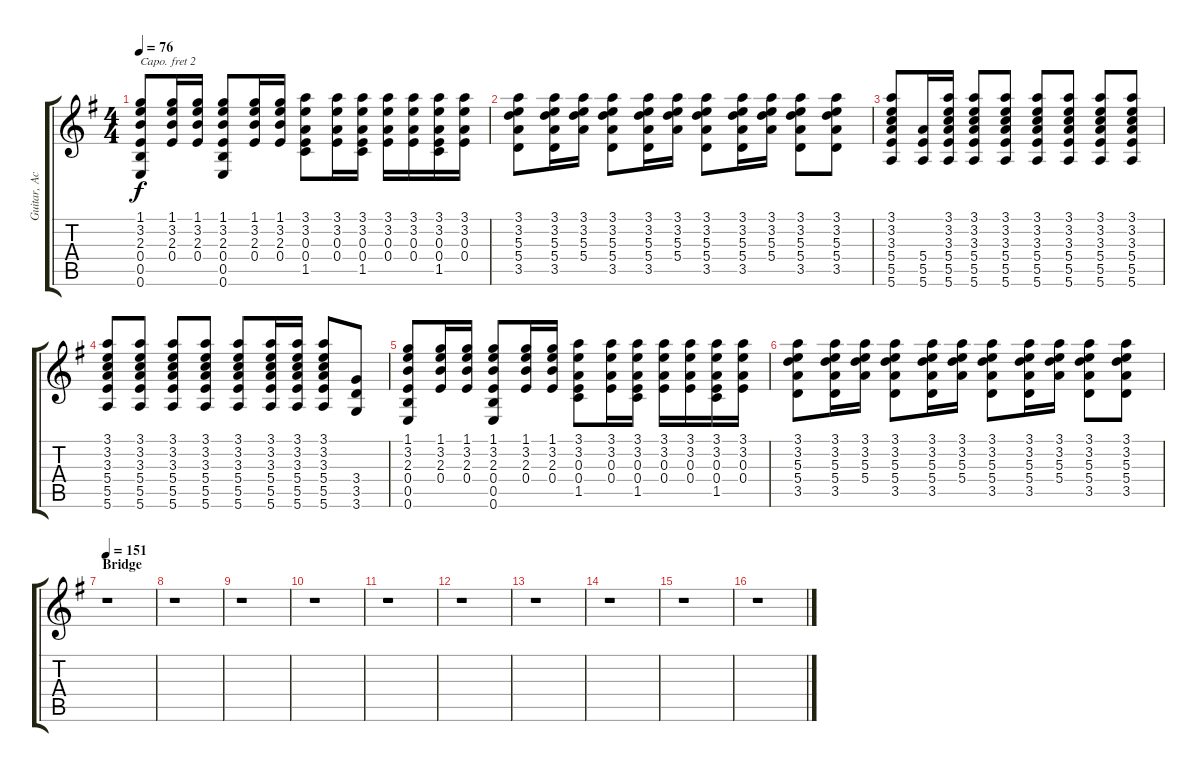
\track ("Guitar, Acoustic" "Guitar, Ac") {mute instrument acousticguitarsteel}
\staff {score tabs}
\capo 2
\tuning (E4 B3 G3 D3 A2 D2) {hide}
\ts (4 4)
\tempo 76
\clef g2
\ks eminor
(1.1 3.2 2.3 0.4 0.5 0.6).8{dy f} (1.1 3.2 2.3 0.4).16 (1.1 3.2 2.3 0.4).16 (1.1 3.2 2.3 0.4 0.5 0.6).8 (1.1 3.2 2.3 0.4).16 (1.1 3.2 2.3 0.4).16 (3.1 3.2 0.3 0.4 1.5).8 (3.1 3.2 0.3 0.4).16 (3.1 3.2 0.3 0.4 1.5).16 (3.1 3.2 0.3 0.4).16 (3.1 3.2 0.3 0.4).16 (3.1 3.2 0.3 0.4 1.5).16 (3.1 3.2 0.3 0.4).16 |
(3.1 3.2 5.3 5.4 3.5).8 (3.1 3.2 5.3 5.4 3.5).16 (3.1 3.2 5.3 5.4).16 (3.1 3.2 5.3 5.4 3.5).8 (3.1 3.2 5.3 5.4 3.5).16 (3.1 3.2 5.3 5.4).16 (3.1 3.2 5.3 5.4 3.5).8 (3.1 3.2 5.3 5.4 3.5).16 (3.1 3.2 5.3 5.4).16 (3.1 3.2 5.3 5.4 3.5).8 (3.1 3.2 5.3 5.4 3.5).8 |
(3.1 3.2 3.3 5.4 5.5 5.6).8 (5.4 5.5 5.6).16 (3.1 3.2 3.3 5.4 5.5 5.6).16 (3.1 3.2 3.3 5.4 5.5 5.6).8 (3.1 3.2 3.3 5.4 5.5 5.6).8 (3.1 3.2 3.3 5.4 5.5 5.6).8 (3.1 3.2 3.3 5.4 5.5 5.6).8 (3.1 3.2 3.3 5.4 5.5 5.6).8 (3.1 3.2 3.3 5.4 5.5 5.6).8 |
(3.1 3.2 3.3 5.4 5.5 5.6).8 (3.1 3.2 3.3 5.4 5.5 5.6).8 (3.1 3.2 3.3 5.4 5.5 5.6).8 (3.1 3.2 3.3 5.4 5.5 5.6).8 (3.1 3.2 3.3 5.4 5.5 5.6).8 (3.1 3.2 3.3 5.4 5.5 5.6).16 (3.1 3.2 3.3 5.4 5.5 5.6).16 (3.1 3.2 3.3 5.4 5.5 5.6).8 (3.4 3.5 3.6).8 |
(1.1 3.2 2.3 0.4 0.5 0.6).8 (1.1 3.2 2.3 0.4).16 (1.1 3.2 2.3 0.4).16 (1.1 3.2 2.3 0.4 0.5 0.6).8 (1.1 3.2 2.3 0.4).16 (1.1 3.2 2.3 0.4).16 (3.1 3.2 0.3 0.4 1.5).8 (3.1 3.2 0.3 0.4).16 (3.1 3.2 0.3 0.4 1.5).16 (3.1 3.2 0.3 0.4).16 (3.1 3.2 0.3 0.4).16 (3.1 3.2 0.3 0.4 1.5).16 (3.1 3.2 0.3 0.4).16 |
(3.1 3.2 5.3 5.4 3.5).8 (3.1 3.2 5.3 5.4 3.5).16 (3.1 3.2 5.3 5.4).16 (3.1 3.2 5.3 5.4 3.5).8 (3.1 3.2 5.3 5.4 3.5).16 (3.1 3.2 5.3 5.4).16 (3.1 3.2 5.3 5.4 3.5).8 (3.1 3.2 5.3 5.4 3.5).16 (3.1 3.2 5.3 5.4).16 (3.1 3.2 5.3 5.4 3.5).8 (3.1 3.2 5.3 5.4 3.5).8 |
\section ("" "Bridge")
\tempo 151
r.1 |
r.1 |
r.1 |
r.1 |
r.1 |
r.1 |
r.1 |
r.1 |
r.1 |
r.1
